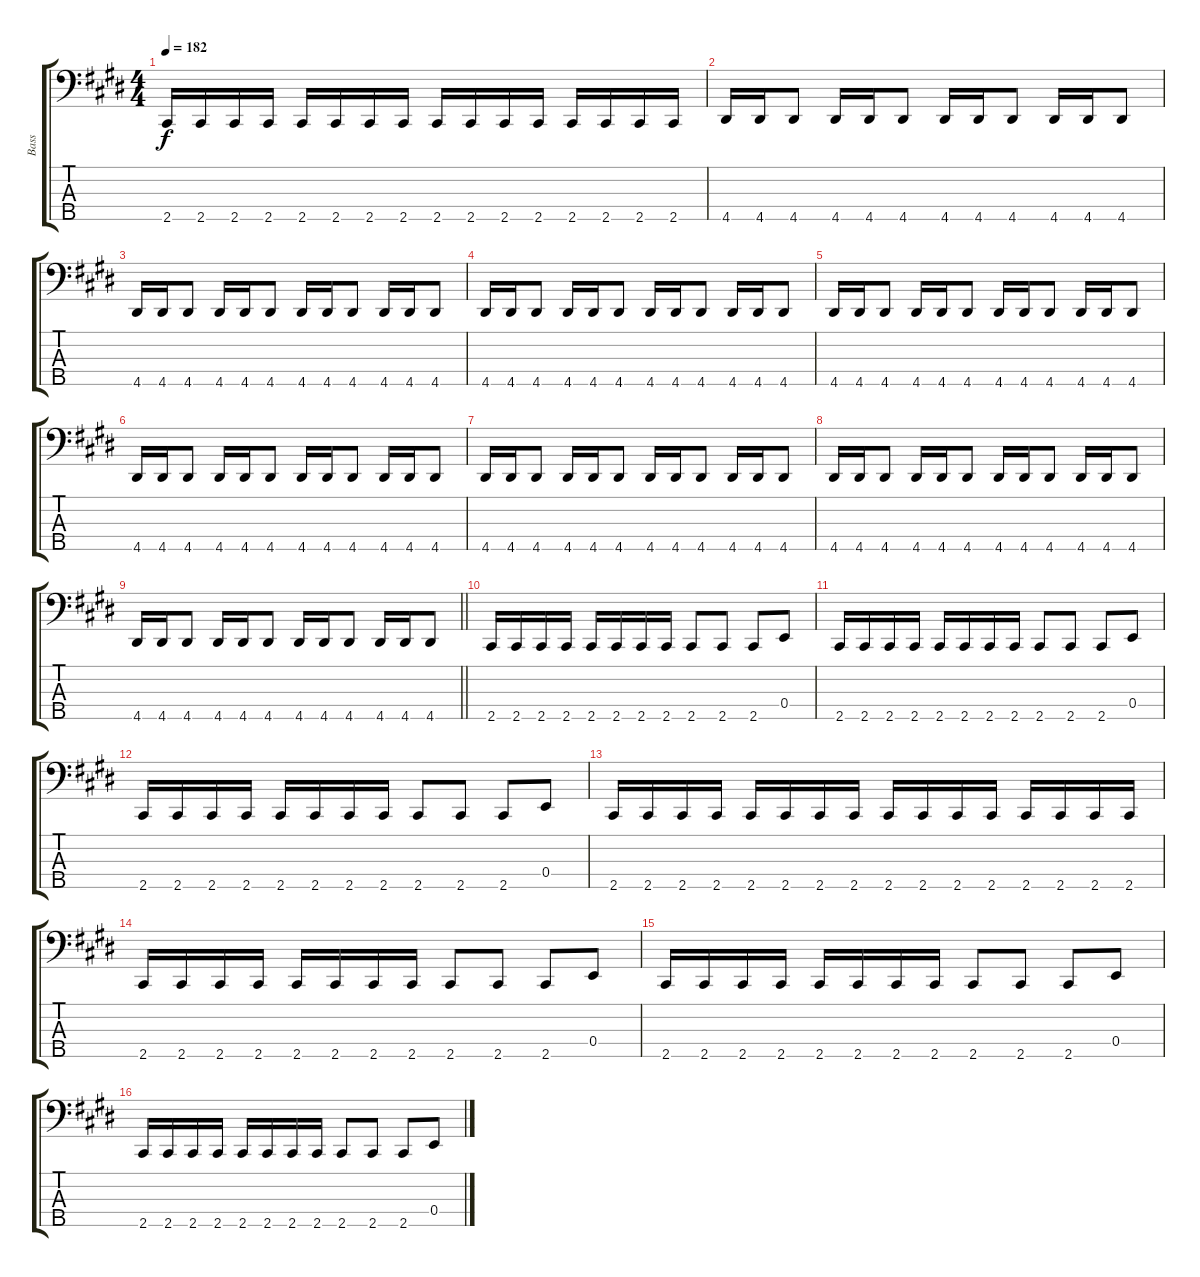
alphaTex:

\track ("Bass" "Bass") {instrument electricbasspick}
\staff {score tabs}
\tuning (G2 D2 A1 E1 B0) {hide}
\ts (4 4)
\tempo 182
\clef f4
\ks c#minor
2.5.16{dy f} 2.5.16 2.5.16 2.5.16 2.5.16 2.5.16 2.5.16 2.5.16 2.5.16 2.5.16 2.5.16 2.5.16 2.5.16 2.5.16 2.5.16 2.5.16 |
4.5.16 4.5.16 4.5.8 4.5.16 4.5.16 4.5.8 4.5.16 4.5.16 4.5.8 4.5.16 4.5.16 4.5.8 |
4.5.16 4.5.16 4.5.8 4.5.16 4.5.16 4.5.8 4.5.16 4.5.16 4.5.8 4.5.16 4.5.16 4.5.8 |
4.5.16 4.5.16 4.5.8 4.5.16 4.5.16 4.5.8 4.5.16 4.5.16 4.5.8 4.5.16 4.5.16 4.5.8 |
4.5.16 4.5.16 4.5.8 4.5.16 4.5.16 4.5.8 4.5.16 4.5.16 4.5.8 4.5.16 4.5.16 4.5.8 |
4.5.16 4.5.16 4.5.8 4.5.16 4.5.16 4.5.8 4.5.16 4.5.16 4.5.8 4.5.16 4.5.16 4.5.8 |
4.5.16 4.5.16 4.5.8 4.5.16 4.5.16 4.5.8 4.5.16 4.5.16 4.5.8 4.5.16 4.5.16 4.5.8 |
4.5.16 4.5.16 4.5.8 4.5.16 4.5.16 4.5.8 4.5.16 4.5.16 4.5.8 4.5.16 4.5.16 4.5.8 |
\barLineRight lightlight
4.5.16 4.5.16 4.5.8 4.5.16 4.5.16 4.5.8 4.5.16 4.5.16 4.5.8 4.5.16 4.5.16 4.5.8 |
2.5.16 2.5.16 2.5.16 2.5.16 2.5.16 2.5.16 2.5.16 2.5.16 2.5.8 2.5.8 2.5.8 0.4.8 |
2.5.16 2.5.16 2.5.16 2.5.16 2.5.16 2.5.16 2.5.16 2.5.16 2.5.8 2.5.8 2.5.8 0.4.8 |
2.5.16 2.5.16 2.5.16 2.5.16 2.5.16 2.5.16 2.5.16 2.5.16 2.5.8 2.5.8 2.5.8 0.4.8 |
2.5.16 2.5.16 2.5.16 2.5.16 2.5.16 2.5.16 2.5.16 2.5.16 2.5.16 2.5.16 2.5.16 2.5.16 2.5.16 2.5.16 2.5.16 2.5.16 |
2.5.16 2.5.16 2.5.16 2.5.16 2.5.16 2.5.16 2.5.16 2.5.16 2.5.8 2.5.8 2.5.8 0.4.8 |
2.5.16 2.5.16 2.5.16 2.5.16 2.5.16 2.5.16 2.5.16 2.5.16 2.5.8 2.5.8 2.5.8 0.4.8 |
2.5.16 2.5.16 2.5.16 2.5.16 2.5.16 2.5.16 2.5.16 2.5.16 2.5.8 2.5.8 2.5.8 0.4.8
